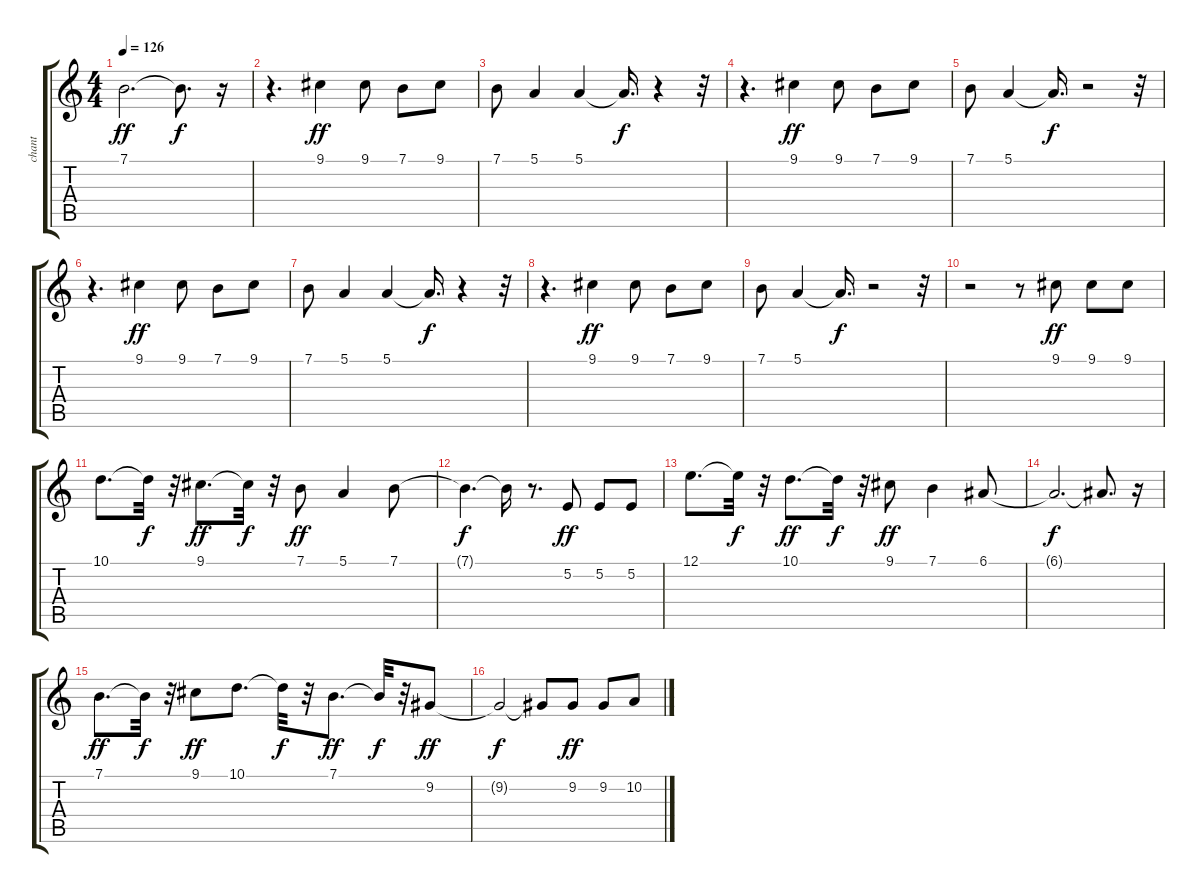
\track ("chant" "chant") {instrument trumpet}
\staff {score tabs}
\tuning (E4 B3 G3 D3 A2 E2) {hide}
\ts (4 4)
\tempo 126
\clef g2
\ks c
7.1.2{d dy ff} 7.1{t}.8{d dy f} r.16 |
r.4{d} 9.1.4{dy ff} 9.1.8 7.1.8 9.1.8 |
7.1.8 5.1.4 5.1.4 5.1{t}.16{d dy f} r.4 r.32 |
r.4{d} 9.1.4{dy ff} 9.1.8 7.1.8 9.1.8 |
7.1.8 5.1.4 5.1{t}.16{d dy f} r.2 r.32 |
r.4{d} 9.1.4{dy ff} 9.1.8 7.1.8 9.1.8 |
7.1.8 5.1.4 5.1.4 5.1{t}.16{d dy f} r.4 r.32 |
r.4{d} 9.1.4{dy ff} 9.1.8 7.1.8 9.1.8 |
7.1.8 5.1.4 5.1{t}.16{d dy f} r.2 r.32 |
r.2 r.8 9.1.8{dy ff} 9.1.8 9.1.8 |
10.1.8{d} 10.1{t}.32{dy f} r.32 9.1.8{d dy ff} 9.1{t}.32{dy f} r.32 7.1.8{dy ff} 5.1.4 7.1.8 |
7.1{t}.4{d dy f} 7.1{t}.16 r.8{d} 5.2.8{dy ff} 5.2.8 5.2.8 |
12.1.8{d} 12.1{t}.32{dy f} r.32 10.1.8{d dy ff} 10.1{t}.32{dy f} r.32 9.1.8{dy ff} 7.1.4 6.1.8 |
6.1{t}.2{d dy f} 6.1{t}.8{d} r.16 |
7.1.8{d dy ff} 7.1{t}.32{dy f} r.32 9.1.8{dy ff} 10.1.8{d} 10.1{t}.32{dy f} r.32 7.1.8{d dy ff} 7.1{t}.32{dy f} r.32 9.2.8{dy ff} |
9.2{t}.2{dy f} 9.2{t}.8 9.2.8{dy ff} 9.2.8 10.2.8
